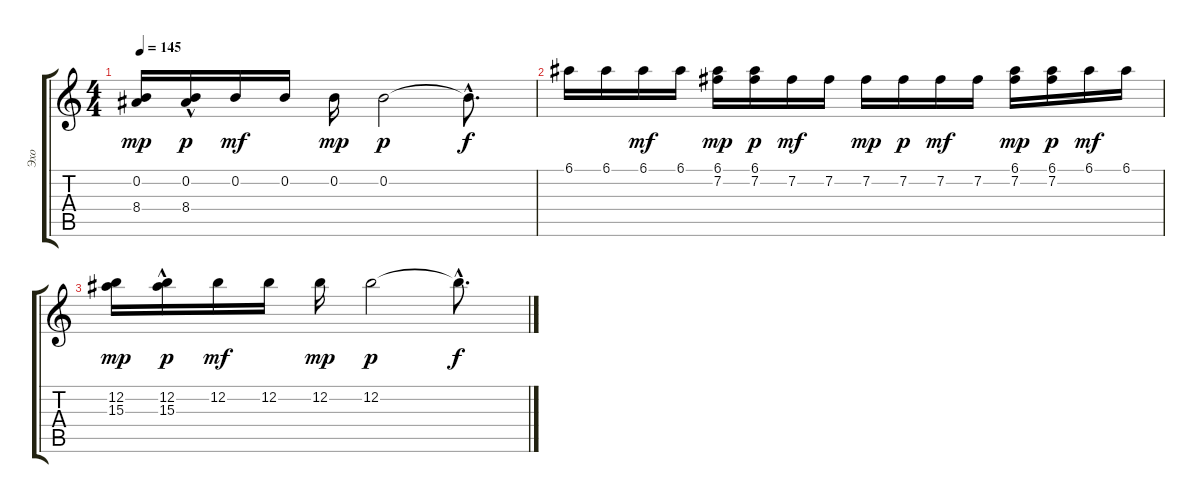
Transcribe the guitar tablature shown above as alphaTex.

\track ("Эхо" "Эхо") {instrument electricguitarmuted}
\staff {score tabs}
\tuning (E4 B3 G3 D3 A2 E2) {hide}
\ts (4 4)
\tempo 145
\clef g2
\ks c
(0.2 8.4).16{dy mp} (0.2 8.4{hac}).16{dy p} 0.2.16{dy mf} 0.2.16 0.2.16{dy mp} 0.2.2{dy p} 0.2{hac t}.8{d dy f} |
6.1.16 6.1.16 6.1.16{dy mf} 6.1.16 (6.1 7.2).16{dy mp} (6.1 7.2).16{dy p} 7.2.16{dy mf} 7.2.16 7.2.16{dy mp} 7.2.16{dy p} 7.2.16{dy mf} 7.2.16 (6.1 7.2).16{dy mp} (6.1 7.2).16{dy p} 6.1.16{dy mf} 6.1.16 |
(12.2 15.3).16{dy mp} (12.2 15.3{hac}).16{dy p} 12.2.16{dy mf} 12.2.16 12.2.16{dy mp} 12.2.2{dy p} 12.2{hac t}.8{d dy f}
